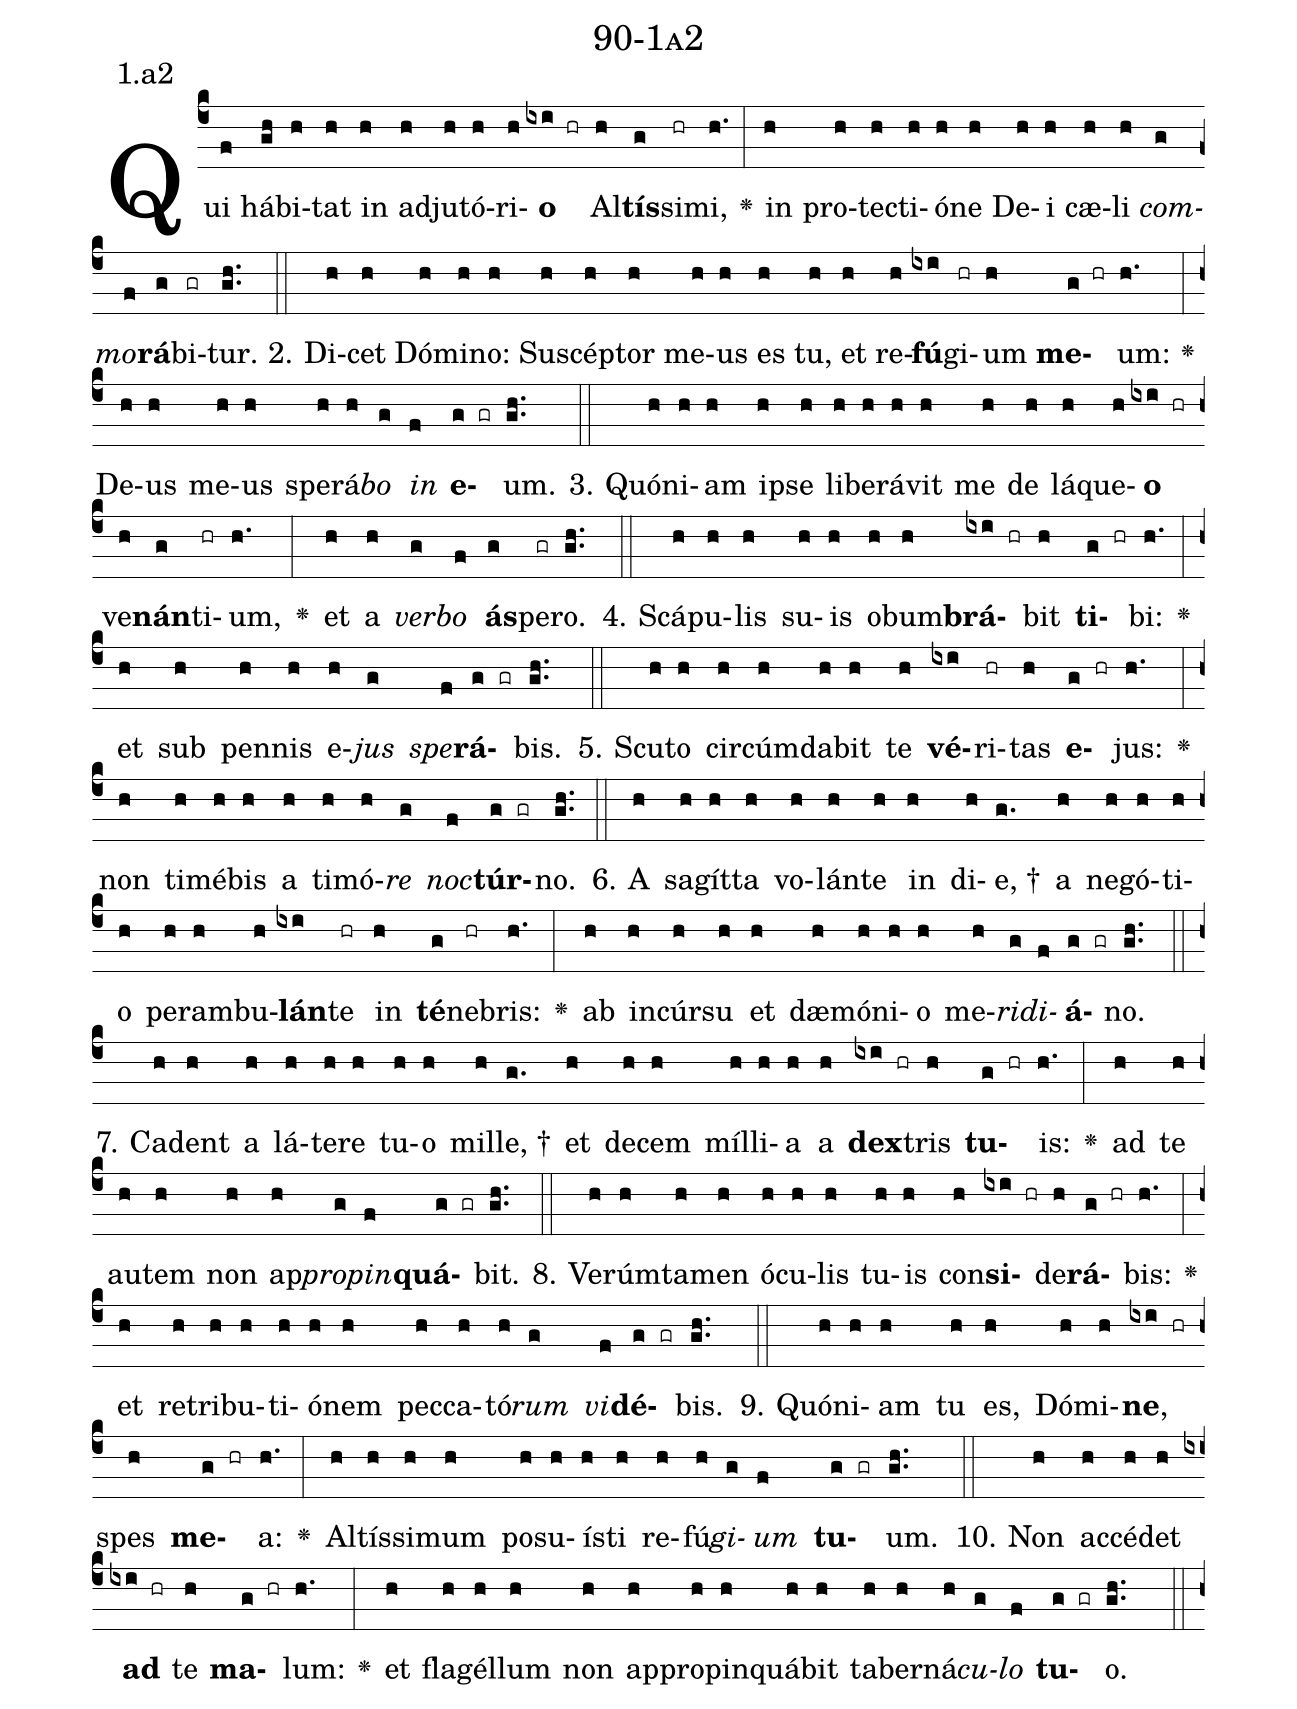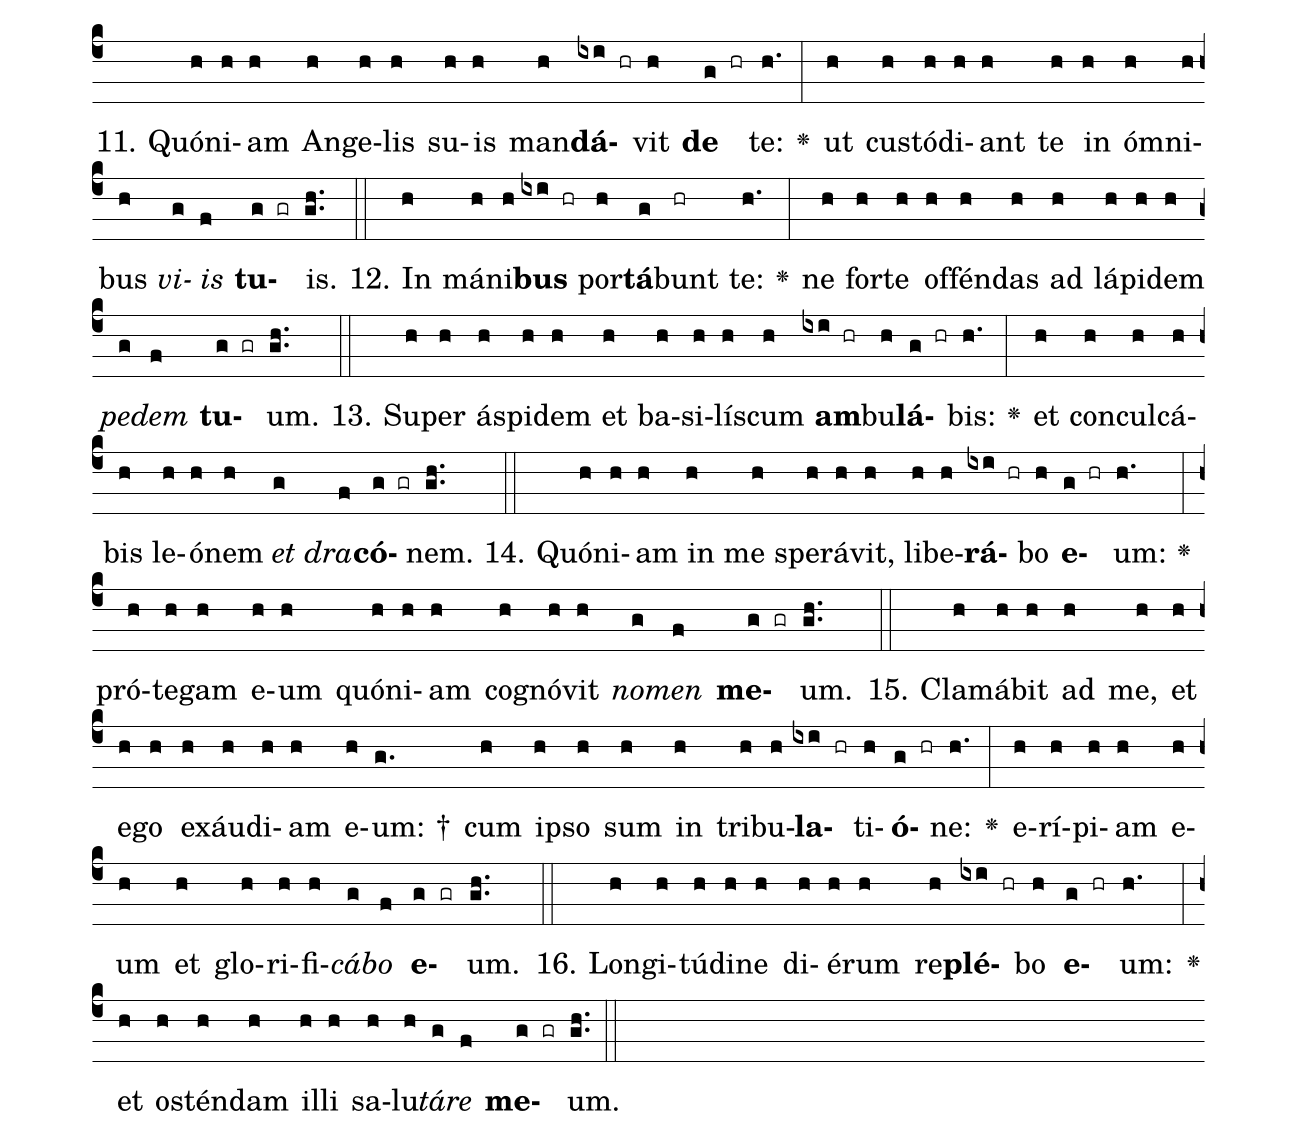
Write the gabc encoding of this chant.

name: 90-1a2;
annotation: 1.a2;
%%
(c4)Qui(f) há(gh)bi(h)tat(h) in(h) ad(h)ju(h)tó(h)ri(h)<b>o</b>(ixi hr) Al(h)<b>tís</b>(g)si(hr)mi,(h.) <v>\greheightstar</v>(:) in(h) pro(h)tec(h)ti(h)ó(h)ne(h) De(h)i(h) cæ(h)li(h) <i>com</i>(g)<i>mo</i>(f)<b>rá</b>(g)bi(gr)tur.(gh..) (::)
2. Di(h)cet(h) Dó(h)mi(h)no:(h) Su(h)scép(h)tor(h) me(h)us(h) es(h) tu,(h) et(h) re(h)<b>fú</b>(ixi)gi(hr)um(h) <b>me</b>(g hr)um:(h.) <v>\greheightstar</v>(:) De(h)us(h) me(h)us(h) spe(h)rá(h)<i>bo</i>(g) <i>in</i>(f) <b>e</b>(g gr)um.(gh..) (::)
3. Quón(h)i(h)am(h) ip(h)se(h) li(h)be(h)rá(h)vit(h) me(h) de(h) lá(h)que(h)<b>o</b>(ixi hr) ve(h)<b>nán</b>(g)ti(hr)um,(h.) <v>\greheightstar</v>(:) et(h) a(h) <i>ver</i>(g)<i>bo</i>(f) <b>ás</b>(g)pe(gr)ro.(gh..) (::)
4. Scá(h)pu(h)lis(h) su(h)is(h) ob(h)um(h)<b>brá</b>(ixi hr)bit(h) <b>ti</b>(g hr)bi:(h.) <v>\greheightstar</v>(:) et(h) sub(h) pen(h)nis(h) e(h)<i>jus</i>(g) <i>spe</i>(f)<b>rá</b>(g gr)bis.(gh..) (::)
5. Scu(h)to(h) cir(h)cúm(h)da(h)bit(h) te(h) <b>vé</b>(ixi)ri(hr)tas(h) <b>e</b>(g hr)jus:(h.) <v>\greheightstar</v>(:) non(h) ti(h)mé(h)bis(h) a(h) ti(h)mó(h)<i>re</i>(g) <i>noc</i>(f)<b>túr</b>(g gr)no.(gh..) (::)
6. A(h) sa(h)gít(h)ta(h) vo(h)lán(h)te(h) in(h) di(h)e, †(g.) a(h) neg(h)ó(h)ti(h)o(h) per(h)am(h)bu(h)<b>lán</b>(ixi)te(hr) in(h) <b>té</b>(g)ne(hr)bris:(h.) <v>\greheightstar</v>(:) ab(h) in(h)cúr(h)su(h) et(h) dæ(h)mó(h)ni(h)o(h) me(h)<i>ri</i>(g)<i>di</i>(f)<b>á</b>(g gr)no.(gh..) (::)
7. Ca(h)dent(h) a(h) lá(h)te(h)re(h) tu(h)o(h) mil(h)le, †(g.) et(h) de(h)cem(h) míl(h)li(h)a(h) a(h) <b>dex</b>(ixi hr)tris(h) <b>tu</b>(g hr)is:(h.) <v>\greheightstar</v>(:) ad(h) te(h) au(h)tem(h) non(h) ap(h)<i>pro</i>(g)<i>pin</i>(f)<b>quá</b>(g gr)bit.(gh..) (::)
8. Ve(h)rúm(h)ta(h)men(h) ó(h)cu(h)lis(h) tu(h)is(h) con(h)<b>si</b>(ixi hr)de(h)<b>rá</b>(g hr)bis:(h.) <v>\greheightstar</v>(:) et(h) re(h)tri(h)bu(h)ti(h)ó(h)nem(h) pec(h)ca(h)tó(h)<i>rum</i>(g) <i>vi</i>(f)<b>dé</b>(g gr)bis.(gh..) (::)
9. Quón(h)i(h)am(h) tu(h) es,(h) Dó(h)mi(h)<b>ne</b>,(ixi hr) spes(h) <b>me</b>(g hr)a:(h.) <v>\greheightstar</v>(:) Al(h)tís(h)si(h)mum(h) po(h)su(h)ís(h)ti(h) re(h)fú(h)<i>gi</i>(g)<i>um</i>(f) <b>tu</b>(g gr)um.(gh..) (::)
10. Non(h) ac(h)cé(h)det(h) <b>ad</b>(ixi hr) te(h) <b>ma</b>(g hr)lum:(h.) <v>\greheightstar</v>(:) et(h) fla(h)gél(h)lum(h) non(h) ap(h)pro(h)pin(h)quá(h)bit(h) ta(h)ber(h)ná(h)<i>cu</i>(g)<i>lo</i>(f) <b>tu</b>(g gr)o.(gh..) (::)
11. Quón(h)i(h)am(h) An(h)ge(h)lis(h) su(h)is(h) man(h)<b>dá</b>(ixi hr)vit(h) <b>de</b>(g hr) te:(h.) <v>\greheightstar</v>(:) ut(h) cus(h)tó(h)di(h)ant(h) te(h) in(h) óm(h)ni(h)bus(h) <i>vi</i>(g)<i>is</i>(f) <b>tu</b>(g gr)is.(gh..) (::)
12. In(h) má(h)ni(h)<b>bus</b>(ixi hr) por(h)<b>tá</b>(g)bunt(hr) te:(h.) <v>\greheightstar</v>(:) ne(h) for(h)te(h) of(h)fén(h)das(h) ad(h) lá(h)pi(h)dem(h) <i>pe</i>(g)<i>dem</i>(f) <b>tu</b>(g gr)um.(gh..) (::)
13. Su(h)per(h) ás(h)pi(h)dem(h) et(h) ba(h)si(h)lís(h)cum(h) <b>am</b>(ixi hr)bu(h)<b>lá</b>(g hr)bis:(h.) <v>\greheightstar</v>(:) et(h) con(h)cul(h)cá(h)bis(h) le(h)ó(h)nem(h) <i>et</i>(g) <i>dra</i>(f)<b>có</b>(g gr)nem.(gh..) (::)
14. Quón(h)i(h)am(h) in(h) me(h) spe(h)rá(h)vit,(h) li(h)be(h)<b>rá</b>(ixi hr)bo(h) <b>e</b>(g hr)um:(h.) <v>\greheightstar</v>(:) pró(h)te(h)gam(h) e(h)um(h) quón(h)i(h)am(h) co(h)gnó(h)vit(h) <i>no</i>(g)<i>men</i>(f) <b>me</b>(g gr)um.(gh..) (::)
15. Cla(h)má(h)bit(h) ad(h) me,(h) et(h) e(h)go(h) ex(h)áu(h)di(h)am(h) e(h)um: †(g.) cum(h) ip(h)so(h) sum(h) in(h) tri(h)bu(h)<b>la</b>(ixi hr)ti(h)<b>ó</b>(g hr)ne:(h.) <v>\greheightstar</v>(:) e(h)rí(h)pi(h)am(h) e(h)um(h) et(h) glo(h)ri(h)fi(h)<i>cá</i>(g)<i>bo</i>(f) <b>e</b>(g gr)um.(gh..) (::)
16. Lon(h)gi(h)tú(h)di(h)ne(h) di(h)é(h)rum(h) re(h)<b>plé</b>(ixi hr)bo(h) <b>e</b>(g hr)um:(h.) <v>\greheightstar</v>(:) et(h) os(h)tén(h)dam(h) il(h)li(h) sa(h)lu(h)<i>tá</i>(g)<i>re</i>(f) <b>me</b>(g gr)um.(gh..) (::)
